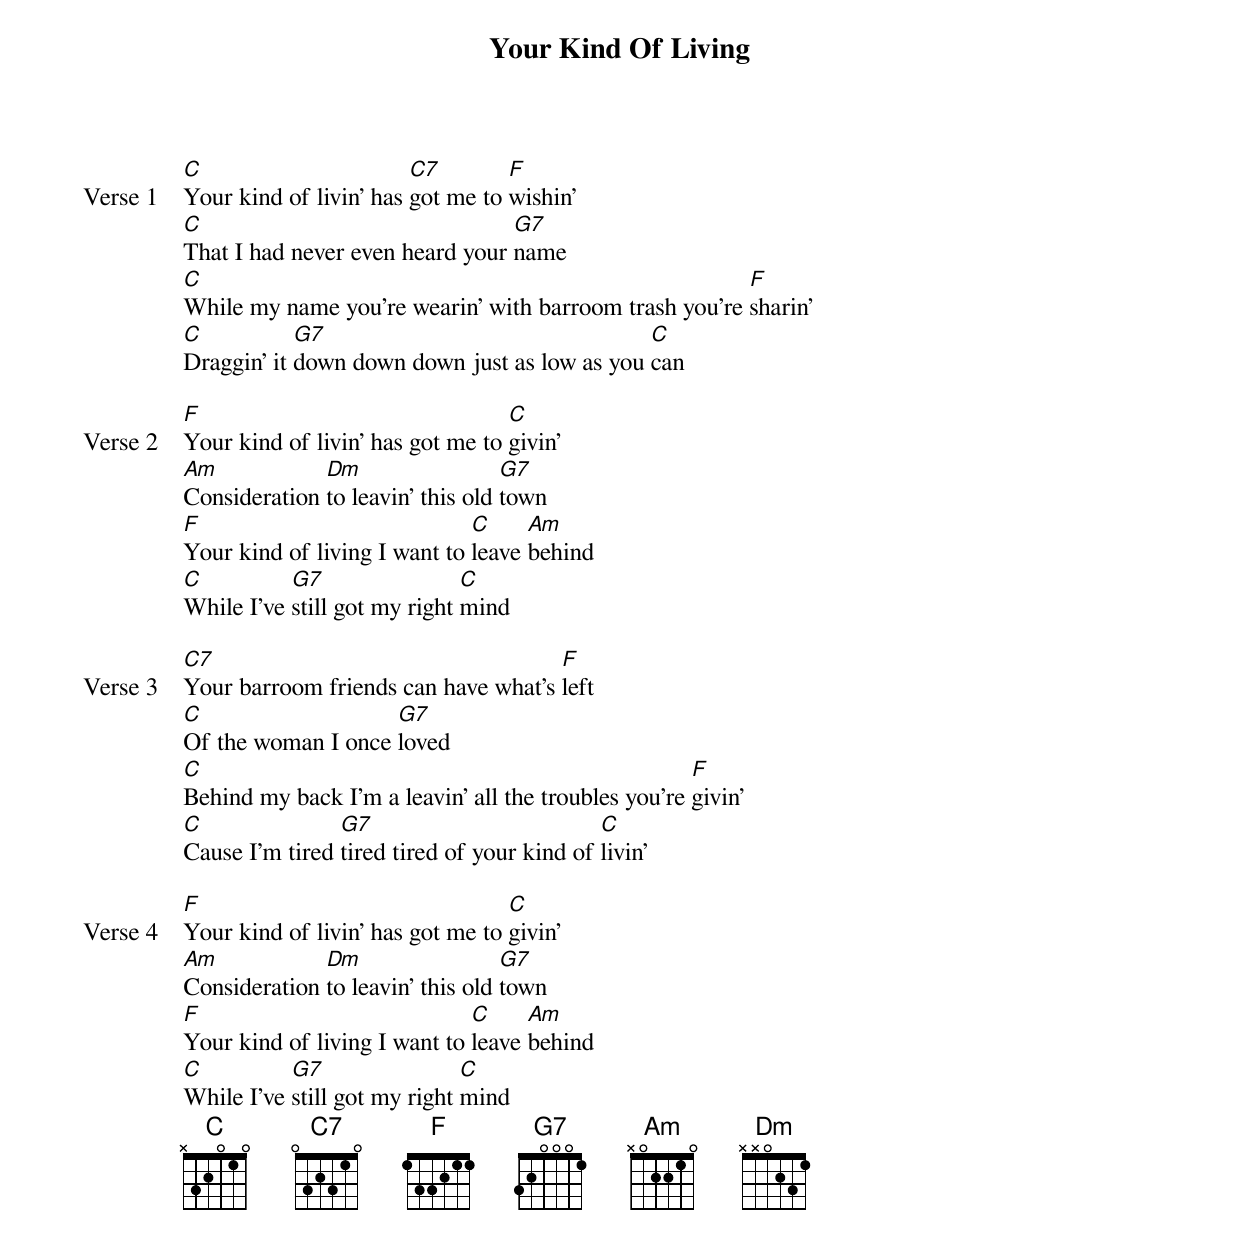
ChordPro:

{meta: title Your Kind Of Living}
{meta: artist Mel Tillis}
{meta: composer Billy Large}

{start_of_verse: Verse 1}
[C]Your kind of livin' has [C7]got me to [F]wishin'
[C]That I had never even heard your [G7]name
[C]While my name you're wearin' with barroom trash you're [F]sharin'
[C]Draggin' it [G7]down down down just as low as you [C]can
{end_of_verse}

{start_of_verse: Verse 2}
[F]Your kind of livin' has got me to [C]givin'
[Am]Consideration [Dm]to leavin' this old [G7]town
[F]Your kind of living I want to [C]leave [Am]behind
[C]While I've [G7]still got my right [C]mind
{end_of_verse}

{start_of_verse: Verse 3}
[C7]Your barroom friends can have what's [F]left
[C]Of the woman I once [G7]loved
[C]Behind my back I'm a leavin' all the troubles you're [F]givin'
[C]Cause I'm tired [G7]tired tired of your kind of [C]livin'
{end_of_verse}

{start_of_verse: Verse 4}
[F]Your kind of livin' has got me to [C]givin'
[Am]Consideration [Dm]to leavin' this old [G7]town
[F]Your kind of living I want to [C]leave [Am]behind
[C]While I've [G7]still got my right [C]mind
{end_of_verse}
